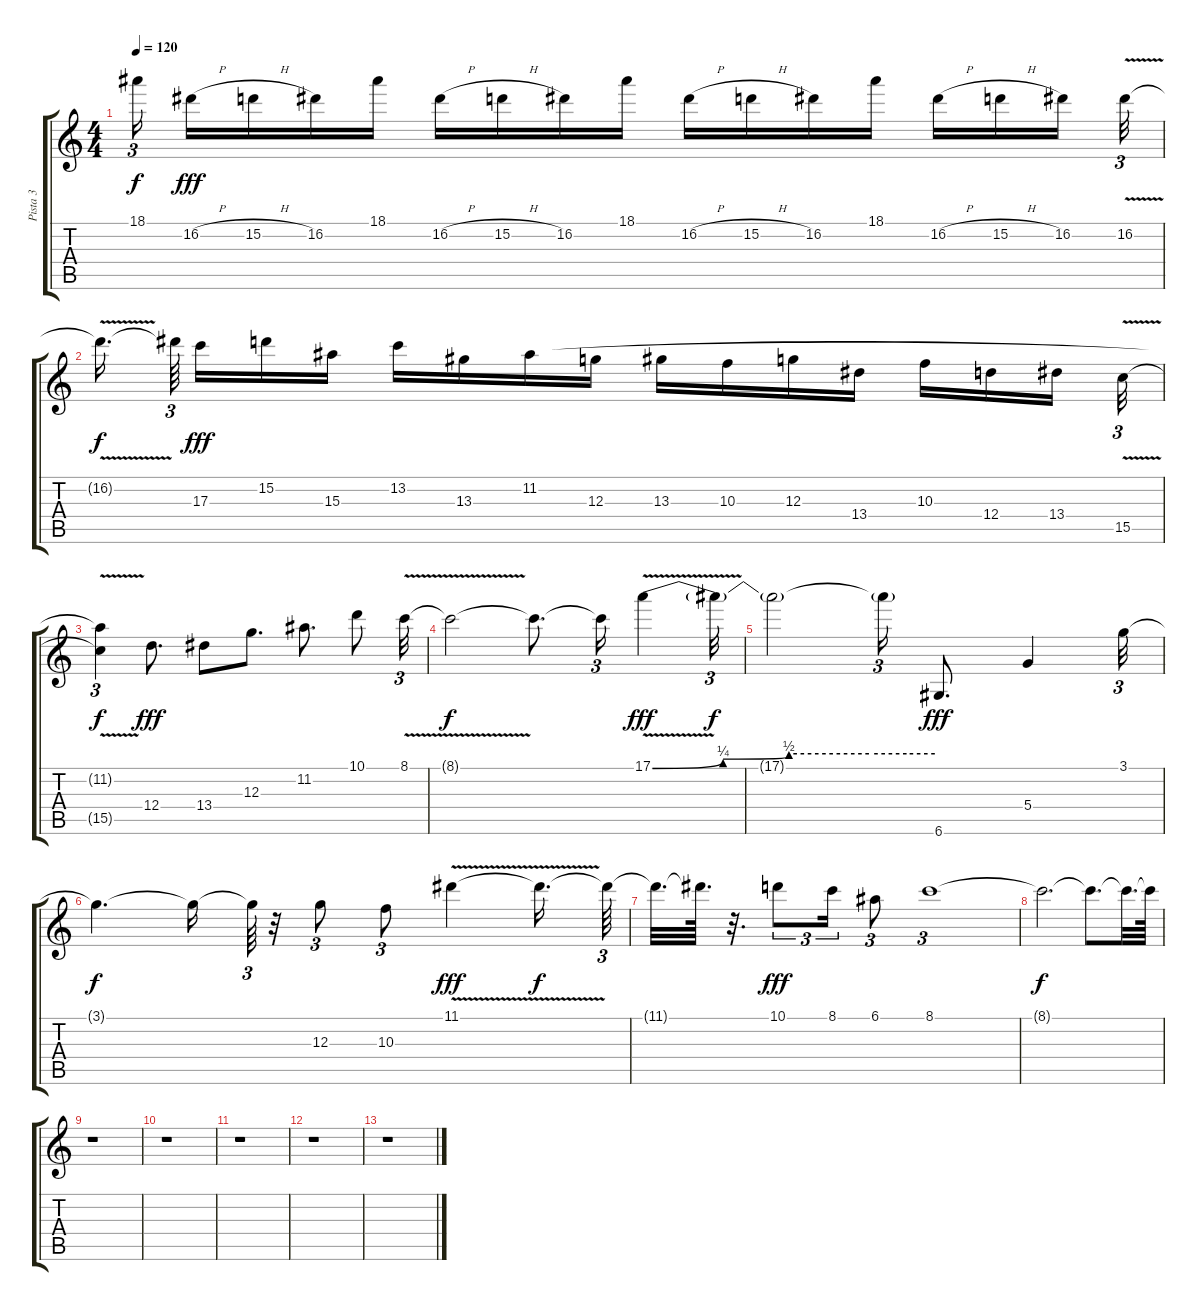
\track ("Pista 3" "Pista 3") {instrument overdrivenguitar}
\staff {score tabs}
\tuning (E4 B3 G3 D3 A2 D2) {hide}
\ts (4 4)
\tempo 120
\clef g2
\ks c
18.1{t}.16{tu (3 2) dy f beam splitsecondary} 16.2{h}.16{dy fff} 15.2{h}.16{volume 10} 16.2.16{volume 10} 18.1.16 16.2{h}.16{volume 10} 15.2{h}.16{volume 10} 16.2.16 18.1.16{volume 10} 16.2{h}.16{volume 10} 15.2{h}.16 16.2.16{volume 10} 18.1.16{volume 10} 16.2{h}.16 15.2{h}.16{volume 10} 16.2.16{volume 9 beam splitsecondary} 16.2{v}.32{tu (3 2)} |
16.2{t}.16{d dy f beam splitsecondary} 16.2{t}.64{tu (3 2) beam splitsecondary} 17.3.16{dy fff volume 9} 15.2.16 15.3.16{volume 9} 13.2.16{volume 9} 13.3.16 11.2.16{volume 9} 12.3.16{volume 9} 13.3.16 10.3.16{volume 8} 12.3.16{volume 8} 13.4.16 10.3.16{volume 8} 12.4.16{volume 8} 13.4.16{beam splitsecondary} 15.5{v}.32{tu (3 2) volume 8} |
(11.2{t} 15.5{t}).4{tu (3 2) dy f} 12.4.8{d dy fff volume 8} 13.4.8{volume 8} 12.3.8{d volume 7} 11.2.8{d volume 7} 10.1.8{volume 7} 8.1{v}.32{tu (3 2) volume 7} |
8.1{t}.2{dy f} 8.1{t}.8{d} 8.1{t}.16{tu (3 2)} 17.1{be (custom 0 0 15 1 29 2 46 2 54 2 60 2) v}.4{dy fff volume 6} 17.1{t}.32{tu (3 2) dy f} |
17.1{t}.2 17.1{t}.16{tu (3 2)} 6.6.8{d dy fff volume 5} 5.4.4{volume 4} 3.1.32{tu (3 2) volume 4} |
3.1{t}.4{d dy f} 3.1{t}.16 3.1{t}.64{tu (3 2)} r.32 12.3.8{tu (3 2) volume 3} 10.3.8{tu (3 2) volume 3} 11.1{v}.4{dy fff volume 3} 11.1{t}.16{d dy f} 11.1{t}.64{tu (3 2)} |
11.1{t}.32{d} 11.1{t}.64{d} r.32{d} 10.1.8{tu (3 2) dy fff volume 3} 8.1.16{tu (3 2) volume 2} 6.1.8{tu (3 2) volume 2} 8.1.1{tu (3 2) volume 2} |
8.1{t}.2{d dy f} 8.1{t}.8{d} 8.1{t}.32{d} 8.1{t}.64 |
r.1 |
r.1 |
r.1 |
r.1 |
r.1
